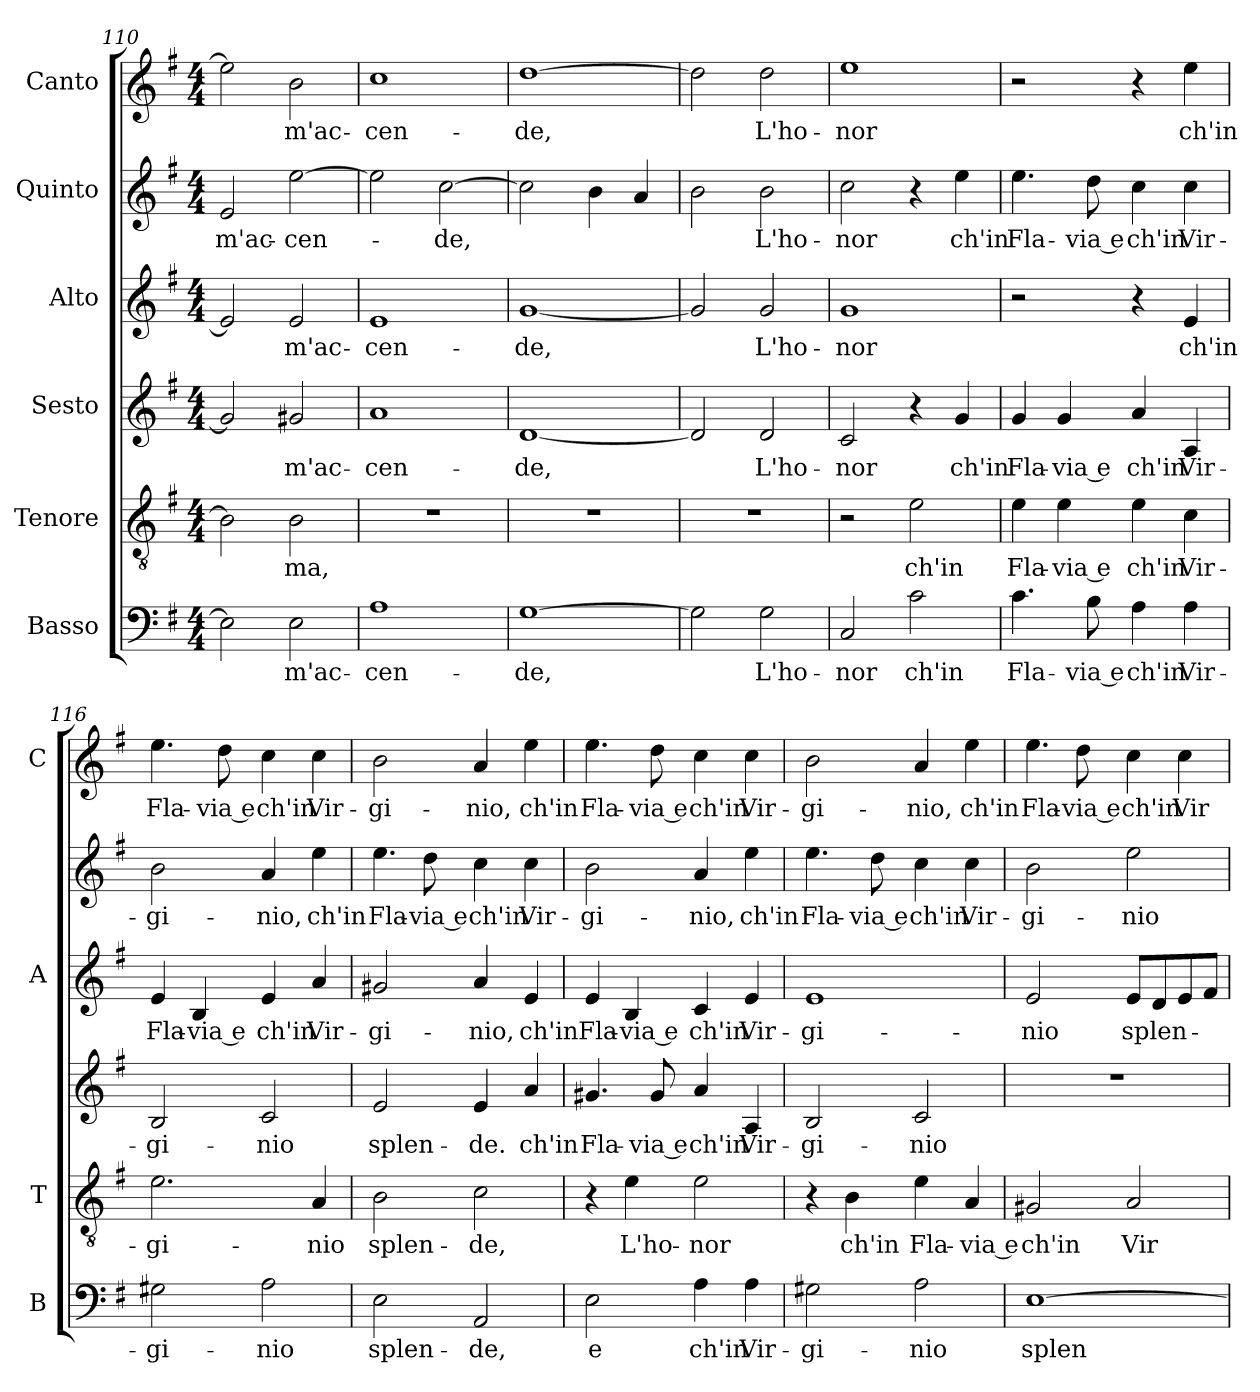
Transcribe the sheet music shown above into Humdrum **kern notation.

**kern	**text	**kern	**text	**kern	**text	**kern	**text	**kern	**text	**kern	**text
*part6	*part6	*part5	*part5	*part4	*part4	*part3	*part3	*part2	*part2	*part1	*part1
*staff6	*staff6	*staff5	*staff5	*staff4	*staff4	*staff3	*staff3	*staff2	*staff2	*staff1	*staff1
*I"Basso	*	*I"Tenore	*	*I"Sesto	*	*I"Alto	*	*I"Quinto	*	*I"Canto	*
*I'B	*	*I'T	*	*	*	*I'A	*	*	*	*I'C	*
*clefF4	*	*clefGv2	*	*clefG2	*	*clefG2	*	*clefG2	*	*clefG2	*
*k[f#]	*	*k[f#]	*	*k[f#]	*	*k[f#]	*	*k[f#]	*	*k[f#]	*
*G:	*	*G:	*	*G:	*	*G:	*	*G:	*	*G:	*
*M4/4	*	*M4/4	*	*M4/4	*	*M4/4	*	*M4/4	*	*M4/4	*
=110	=110	=110	=110	=110	=110	=110	=110	=110	=110	=110	=110
!	!	!	!	!	!	!	!	!	!LO:LY:b	!	!
2E\]	.	2B\]	.	2g#/]	.	2e/]	.	2e/	-m'ac-	2ee\]	.
!	!LO:LY:b	!	!LO:LY:b	!	!LO:LY:b	!	!LO:LY:b	!	!LO:LY:b	!	!LO:LY:b
2E\	-m'ac-	2B\	-ma,	2g#X/	-m'ac-	2e/	-m'ac-	[2ee\	-cen-	2b\	-m'ac-
!!LO:LB:g=z
=111	=111	=111	=111	=111	=111	=111	=111	=111	=111	=111	=111
!	!LO:LY:b	!	!	!	!LO:LY:b	!	!LO:LY:b	!	!	!	!LO:LY:b
1A	-cen-	1r	.	1a	-cen-	1e	-cen-	2ee\]	.	1cc	-cen-
!	!	!	!	!	!	!	!	!	!LO:LY:b	!	!
.	.	.	.	.	.	.	.	[2cc\	-de,	.	.
=112	=112	=112	=112	=112	=112	=112	=112	=112	=112	=112	=112
!	!LO:LY:b	!	!	!	!LO:LY:b	!	!LO:LY:b	!	!	!	!LO:LY:b
[1G	-de,	1r	.	[1d	-de,	[1g	-de,	2cc\]	.	[1dd	-de,
.	.	.	.	.	.	.	.	4b\	.	.	.
.	.	.	.	.	.	.	.	4a/	.	.	.
=113	=113	=113	=113	=113	=113	=113	=113	=113	=113	=113	=113
2G\]	.	1r	.	2d/]	.	2g/]	.	2b\	.	2dd\]	.
!	!LO:LY:b	!	!	!	!LO:LY:b	!	!LO:LY:b	!	!LO:LY:b	!	!LO:LY:b
2G\	L'ho-	.	.	2d/	L'ho-	2g/	L'ho-	2b\	L'ho-	2dd\	L'ho-
=114	=114	=114	=114	=114	=114	=114	=114	=114	=114	=114	=114
!	!LO:LY:b	!	!	!	!LO:LY:b	!	!LO:LY:b	!	!LO:LY:b	!	!LO:LY:b
2C/	-nor	2r	.	2c/	-nor	1g	-nor	2cc\	-nor	1ee	-nor
!	!LO:LY:b	!	!LO:LY:b	!	!	!	!	!	!	!	!
2c\	ch'in	2e\	ch'in	4r	.	.	.	4r	.	.	.
!	!	!	!	!	!LO:LY:b	!	!	!	!LO:LY:b	!	!
.	.	.	.	4g/	ch'in	.	.	4ee\	ch'in	.	.
=115	=115	=115	=115	=115	=115	=115	=115	=115	=115	=115	=115
!	!LO:LY:b	!	!LO:LY:b	!	!LO:LY:b	!	!	!	!LO:LY:b	!	!
4.c\	Fla-	4e\	Fla-	4g/	Fla-	2r	.	4.ee\	Fla-	2r	.
!	!	!	!LO:LY:b	!	!LO:LY:b	!	!	!	!	!	!
.	.	4e\	-via e	4g/	-via e	.	.	.	.	.	.
!	!LO:LY:b	!	!	!	!	!	!	!	!LO:LY:b	!	!
8B\	-via e	.	.	.	.	.	.	8dd\	-via e	.	.
!	!LO:LY:b	!	!LO:LY:b	!	!LO:LY:b	!	!	!	!LO:LY:b	!	!
4A\	ch'in	4e\	ch'in	4a/	ch'in	4r	.	4cc\	ch'in	4r	.
!	!LO:LY:b	!	!LO:LY:b	!	!LO:LY:b	!	!LO:LY:b	!	!LO:LY:b	!	!LO:LY:b
4A\	Vir-	4c\	Vir-	4A/	Vir-	4e/	ch'in	4cc\	Vir-	4ee\	ch'in
=116	=116	=116	=116	=116	=116	=116	=116	=116	=116	=116	=116
!	!LO:LY:b	!	!LO:LY:b	!	!LO:LY:b	!	!LO:LY:b	!	!LO:LY:b	!	!LO:LY:b
2G#X\	-gi-	2.e\	-gi-	2B/	-gi-	4e/	Fla-	2b\	-gi-	4.ee\	Fla-
!	!	!	!	!	!	!	!LO:LY:b	!	!	!	!
.	.	.	.	.	.	4B/	-via e	.	.	.	.
!	!	!	!	!	!	!	!	!	!	!	!LO:LY:b
.	.	.	.	.	.	.	.	.	.	8dd\	-via e
!	!LO:LY:b	!	!	!	!LO:LY:b	!	!LO:LY:b	!	!LO:LY:b	!	!LO:LY:b
2A\	-nio	.	.	2c/	-nio	4e/	ch'in	4a/	-nio,	4cc\	ch'in
!	!	!	!LO:LY:b	!	!	!	!LO:LY:b	!	!LO:LY:b	!	!LO:LY:b
.	.	4A/	-nio	.	.	4a/	Vir-	4ee\	ch'in	4cc\	Vir-
=117	=117	=117	=117	=117	=117	=117	=117	=117	=117	=117	=117
!	!LO:LY:b	!	!LO:LY:b	!	!LO:LY:b	!	!LO:LY:b	!	!LO:LY:b	!	!LO:LY:b
2E\	splen-	2B\	splen-	2e/	splen-	2g#X/	-gi-	4.ee\	Fla-	2b\	-gi-
!	!	!	!	!	!	!	!	!	!LO:LY:b	!	!
.	.	.	.	.	.	.	.	8dd\	-via e	.	.
!	!LO:LY:b	!	!LO:LY:b	!	!LO:LY:b	!	!LO:LY:b	!	!LO:LY:b	!	!LO:LY:b
2AA/	-de,	2c\	-de,	4e/	-de.	4a/	-nio,	4cc\	ch'in	4a/	-nio,
!	!	!	!	!	!LO:LY:b	!	!LO:LY:b	!	!LO:LY:b	!	!LO:LY:b
.	.	.	.	4a/	ch'in	4e/	ch'in	4cc\	Vir-	4ee\	ch'in
!!LO:LB:g=z
=118	=118	=118	=118	=118	=118	=118	=118	=118	=118	=118	=118
!	!LO:LY:b	!	!	!	!LO:LY:b	!	!LO:LY:b	!	!LO:LY:b	!	!LO:LY:b
2E\	e	4r	.	4.g#X/	Fla-	4e/	Fla-	2b\	-gi-	4.ee\	Fla-
!	!	!	!LO:LY:b	!	!	!	!LO:LY:b	!	!	!	!
.	.	4e\	L'ho-	.	.	4B/	-via e	.	.	.	.
!	!	!	!	!	!LO:LY:b	!	!	!	!	!	!LO:LY:b
.	.	.	.	8g#/	-via e	.	.	.	.	8dd\	-via e
!	!LO:LY:b	!	!LO:LY:b	!	!LO:LY:b	!	!LO:LY:b	!	!LO:LY:b	!	!LO:LY:b
4A\	ch'in	2e\	-nor	4a/	ch'in	4c/	ch'in	4a/	-nio,	4cc\	ch'in
!	!LO:LY:b	!	!	!	!LO:LY:b	!	!LO:LY:b	!	!LO:LY:b	!	!LO:LY:b
4A\	Vir-	.	.	4A/	Vir-	4e/	Vir-	4ee\	ch'in	4cc\	Vir-
=119	=119	=119	=119	=119	=119	=119	=119	=119	=119	=119	=119
!	!LO:LY:b	!	!	!	!LO:LY:b	!	!LO:LY:b	!	!LO:LY:b	!	!LO:LY:b
2G#X\	-gi-	4r	.	2B/	-gi-	1e	-gi-	4.ee\	Fla-	2b\	-gi-
!	!	!	!LO:LY:b	!	!	!	!	!	!	!	!
.	.	4B\	ch'in	.	.	.	.	.	.	.	.
!	!	!	!	!	!	!	!	!	!LO:LY:b	!	!
.	.	.	.	.	.	.	.	8dd\	-via e	.	.
!	!LO:LY:b	!	!LO:LY:b	!	!LO:LY:b	!	!	!	!LO:LY:b	!	!LO:LY:b
2A\	-nio	4e\	Fla-	2c/	-nio	.	.	4cc\	ch'in	4a/	-nio,
!	!	!	!LO:LY:b	!	!	!	!	!	!LO:LY:b	!	!LO:LY:b
.	.	4A/	-via e	.	.	.	.	4cc\	Vir-	4ee\	ch'in
=120	=120	=120	=120	=120	=120	=120	=120	=120	=120	=120	=120
!	!LO:LY:b	!	!LO:LY:b	!	!	!	!LO:LY:b	!	!LO:LY:b	!	!LO:LY:b
[1E	splen-	2G#X/	ch'in	1r	.	2e/	-nio	2b\	-gi-	4.ee\	Fla-
!	!	!	!	!	!	!	!	!	!	!	!LO:LY:b
.	.	.	.	.	.	.	.	.	.	8dd\	-via e
!	!	!	!LO:LY:b	!	!	!	!LO:LY:b	!	!LO:LY:b	!	!LO:LY:b
.	.	2A/	Vir-	.	.	8e/L	splen-	2ee\	-nio	4cc\	ch'in
.	.	.	.	.	.	8d/	.	.	.	.	.
!	!	!	!	!	!	!	!	!	!	!	!LO:LY:b
.	.	.	.	.	.	8e/	.	.	.	4cc\	Vir-
.	.	.	.	.	.	8f#/J	.	.	.	.	.
=	=	=	=	=	=	=	=	=	=	=	=
*-	*-	*-	*-	*-	*-	*-	*-	*-	*-	*-	*-
